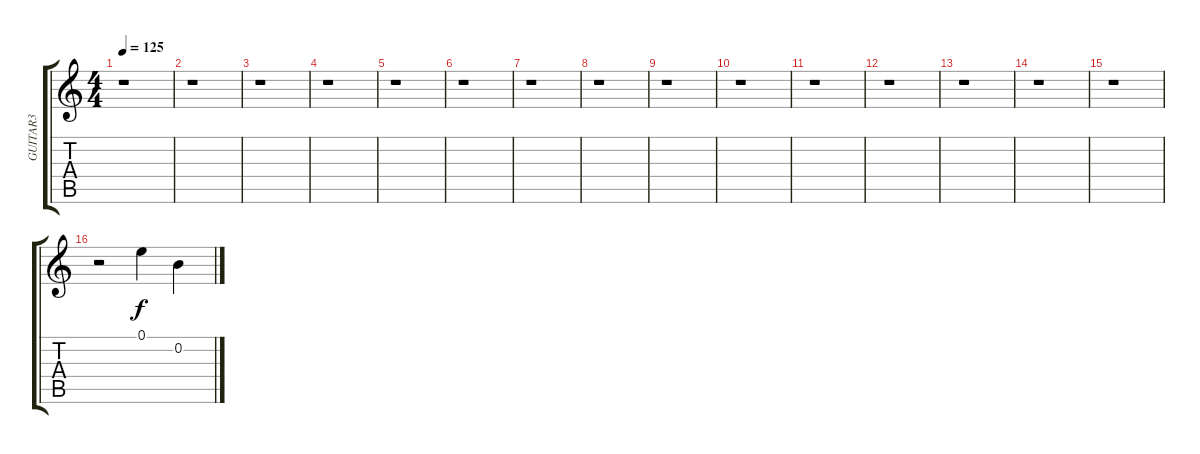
\track ("GUITAR3" "GUITAR3") {instrument overdrivenguitar}
\staff {score tabs}
\tuning (E4 B3 G3 D3 A2 E2) {hide}
\ts (4 4)
\tempo 125
\clef g2
\ks c
r.1{dy f} |
r.1 |
r.1 |
r.1 |
r.1 |
r.1 |
r.1 |
r.1 |
r.1 |
r.1 |
r.1 |
r.1 |
r.1 |
r.1 |
r.1 |
r.2 0.1.4 0.2.4
